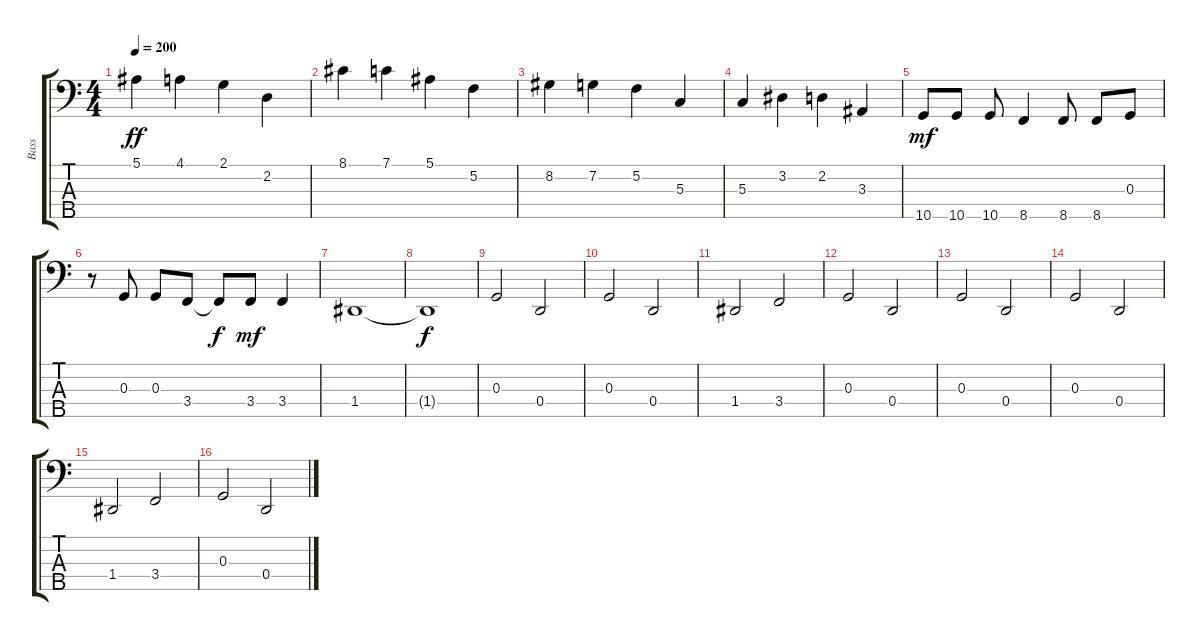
\track ("Bass" "Bass") {instrument electricbasspick}
\staff {score tabs}
\tuning (F2 C2 G1 D1 A0) {hide}
\ts (4 4)
\tempo 200
\clef f4
\ks c
5.1.4{dy ff} 4.1.4 2.1.4 2.2.4 |
8.1.4 7.1.4 5.1.4 5.2.4 |
8.2.4 7.2.4 5.2.4 5.3.4 |
5.3.4 3.2.4 2.2.4 3.3.4 |
10.5.8{dy mf} 10.5.8 10.5.8 8.5.4 8.5.8 8.5.8 0.3.8 |
r.8 0.3.8 0.3.8 3.4.8 3.4{t}.8{dy f} 3.4.8{dy mf} 3.4.4 |
1.4.1 |
1.4{t}.1{dy f} |
0.3.2 0.4.2 |
0.3.2 0.4.2 |
1.4.2 3.4.2 |
0.3.2 0.4.2 |
0.3.2 0.4.2 |
0.3.2 0.4.2 |
1.4.2 3.4.2 |
0.3.2 0.4.2
